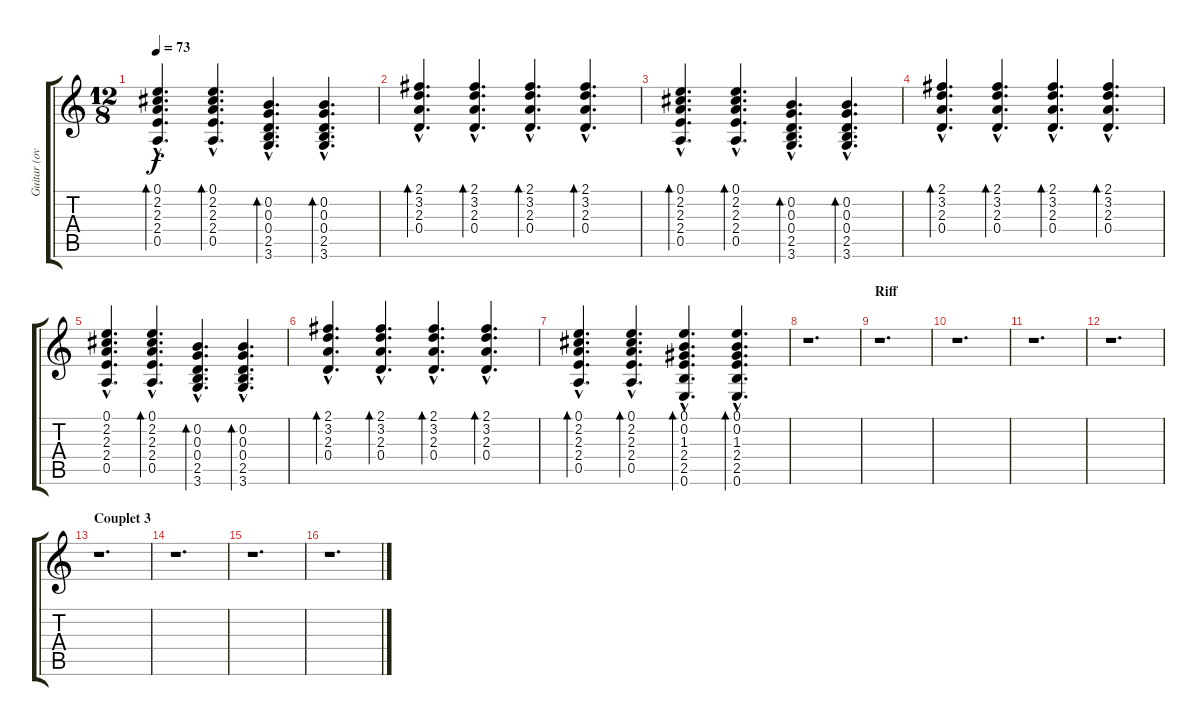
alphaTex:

\track ("Guitar (overdrive)" "Guitar (ov") {instrument overdrivenguitar}
\staff {score tabs}
\tuning (E4 B3 G3 D3 A2 E2) {hide}
\ts (12 8)
\tempo 73
\clef g2
\ks c
(0.1{hac} 2.2{hac} 2.3{hac} 2.4{hac} 0.5{hac}).4{d bd 60 dy f} (0.1{hac} 2.2{hac} 2.3{hac} 2.4{hac} 0.5{hac}).4{d bd 60} (0.2{hac} 0.3{hac} 0.4{hac} 2.5{hac} 3.6{hac}).4{d bd 60} (0.2{hac} 0.3{hac} 0.4{hac} 2.5{hac} 3.6{hac}).4{d bd 60} |
(2.1{hac} 3.2{hac} 2.3{hac} 0.4{hac}).4{d bd 60} (2.1{hac} 3.2{hac} 2.3{hac} 0.4{hac}).4{d bd 60} (2.1{hac} 3.2{hac} 2.3{hac} 0.4{hac}).4{d bd 60} (2.1{hac} 3.2{hac} 2.3{hac} 0.4{hac}).4{d bd 60} |
(0.1{hac} 2.2{hac} 2.3{hac} 2.4{hac} 0.5{hac}).4{d bd 60} (0.1{hac} 2.2{hac} 2.3{hac} 2.4{hac} 0.5{hac}).4{d bd 60} (0.2{hac} 0.3{hac} 0.4{hac} 2.5{hac} 3.6{hac}).4{d bd 60} (0.2{hac} 0.3{hac} 0.4{hac} 2.5{hac} 3.6{hac}).4{d bd 60} |
(2.1{hac} 3.2{hac} 2.3{hac} 0.4{hac}).4{d bd 60} (2.1{hac} 3.2{hac} 2.3{hac} 0.4{hac}).4{d bd 60} (2.1{hac} 3.2{hac} 2.3{hac} 0.4{hac}).4{d bd 60} (2.1{hac} 3.2{hac} 2.3{hac} 0.4{hac}).4{d bd 60} |
(0.1{hac} 2.2{hac} 2.3{hac} 2.4{hac} 0.5{hac}).4{d} (0.1{hac} 2.2{hac} 2.3{hac} 2.4{hac} 0.5{hac}).4{d bd 60} (0.2{hac} 0.3{hac} 0.4{hac} 2.5{hac} 3.6{hac}).4{d bd 60} (0.2{hac} 0.3{hac} 0.4{hac} 2.5{hac} 3.6{hac}).4{d bd 60} |
(2.1{hac} 3.2{hac} 2.3{hac} 0.4{hac}).4{d bd 60} (2.1{hac} 3.2{hac} 2.3{hac} 0.4{hac}).4{d bd 60} (2.1{hac} 3.2{hac} 2.3{hac} 0.4{hac}).4{d bd 60} (2.1{hac} 3.2{hac} 2.3{hac} 0.4{hac}).4{d bd 60} |
(0.1{hac} 2.2{hac} 2.3{hac} 2.4{hac} 0.5{hac}).4{d bd 60} (0.1{hac} 2.2{hac} 2.3{hac} 2.4{hac} 0.5{hac}).4{d bd 60} (0.1{hac} 0.2{hac} 1.3{hac} 2.4{hac} 2.5{hac} 0.6{hac}).4{d bd 60} (0.1{hac} 0.2{hac} 1.3{hac} 2.4{hac} 2.5{hac} 0.6{hac}).4{d bd 60} |
r.1{d} |
\section ("" "Riff")
r.1{d} |
r.1{d} |
r.1{d} |
r.1{d} |
\section ("" "Couplet 3")
r.1{d} |
r.1{d} |
r.1{d} |
r.1{d}
